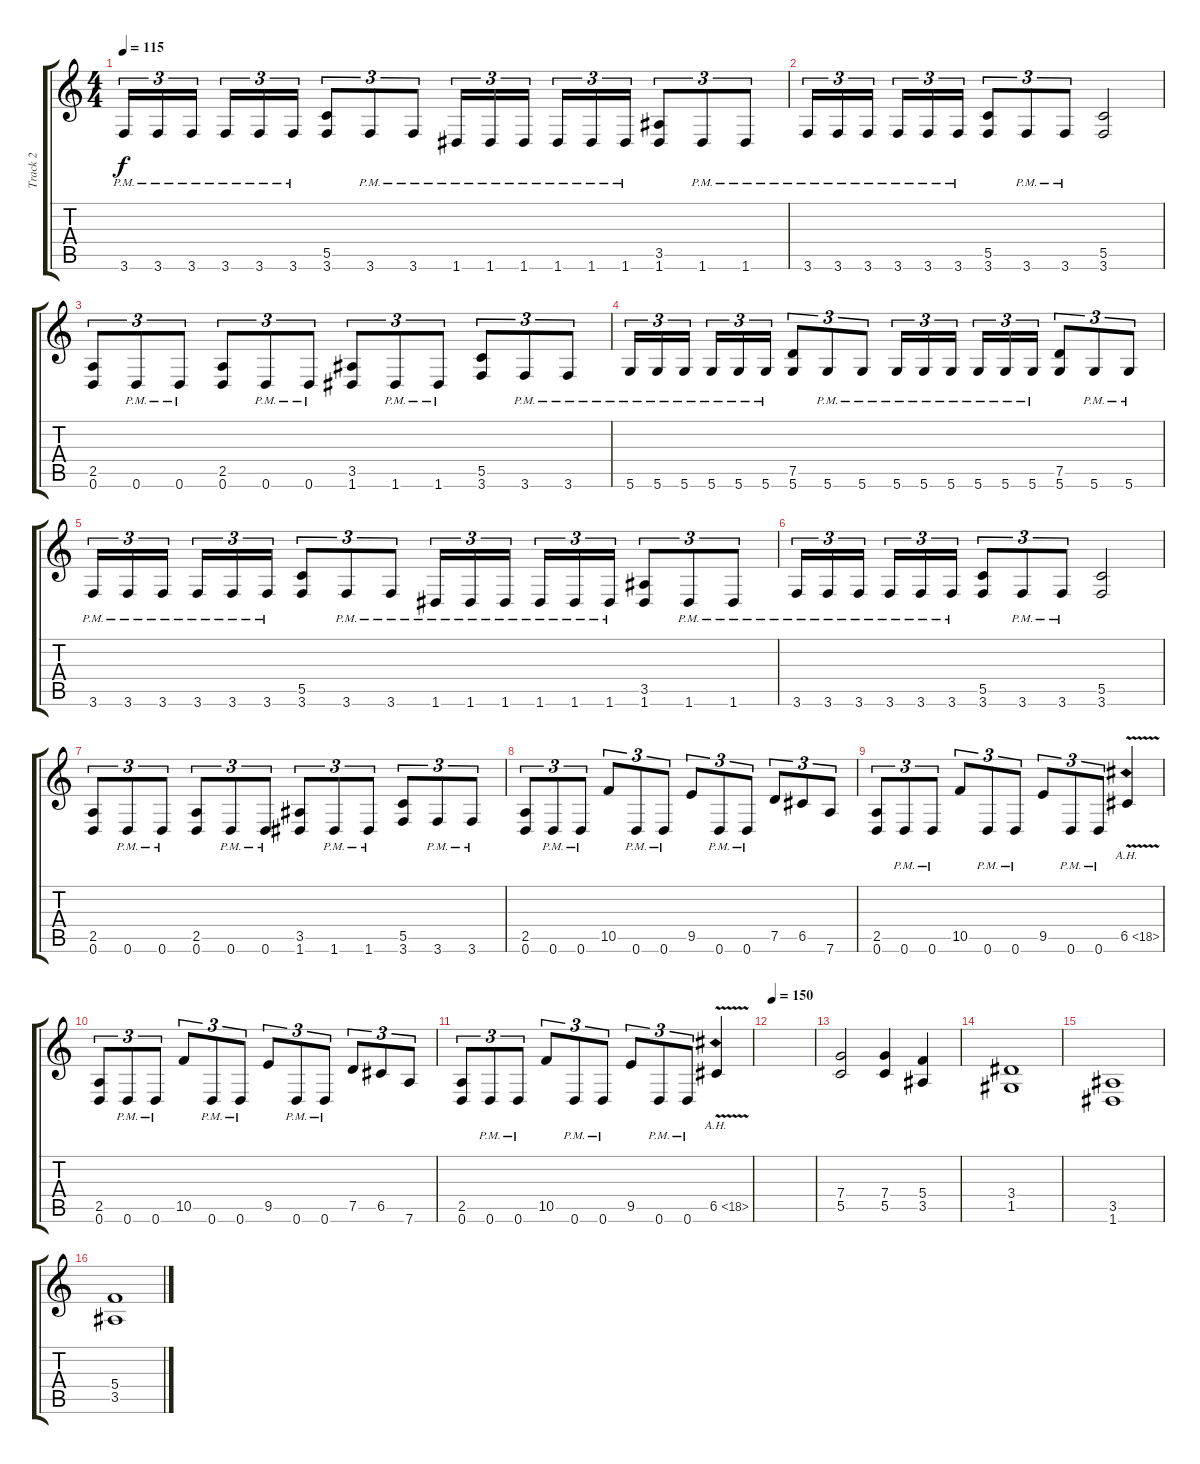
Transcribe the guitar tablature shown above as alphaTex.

\track ("Track 2" "Track 2") {instrument distortionguitar}
\staff {score tabs}
\tuning (D4 A3 F3 C3 G2 D2) {hide}
\ts (4 4)
\tempo 115
\clef g2
\ks c
3.6{pm}.16{tu (3 2) dy f} 3.6{pm}.16{tu (3 2)} 3.6{pm}.16{tu (3 2) beam splitsecondary} 3.6{pm}.16{tu (3 2)} 3.6{pm}.16{tu (3 2)} 3.6{pm}.16{tu (3 2)} (5.5 3.6).8{tu (3 2)} 3.6{pm}.8{tu (3 2)} 3.6{pm}.8{tu (3 2)} 1.6{pm}.16{tu (3 2)} 1.6{pm}.16{tu (3 2)} 1.6{pm}.16{tu (3 2) beam splitsecondary} 1.6{pm}.16{tu (3 2)} 1.6{pm}.16{tu (3 2)} 1.6{pm}.16{tu (3 2)} (3.5 1.6).8{tu (3 2)} 1.6{pm}.8{tu (3 2)} 1.6{pm}.8{tu (3 2)} |
3.6{pm}.16{tu (3 2)} 3.6{pm}.16{tu (3 2)} 3.6{pm}.16{tu (3 2) beam splitsecondary} 3.6{pm}.16{tu (3 2)} 3.6{pm}.16{tu (3 2)} 3.6{pm}.16{tu (3 2)} (5.5 3.6).8{tu (3 2)} 3.6{pm}.8{tu (3 2)} 3.6{pm}.8{tu (3 2)} (5.5 3.6).2 |
(2.5 0.6).8{tu (3 2)} 0.6{pm}.8{tu (3 2)} 0.6{pm}.8{tu (3 2)} (2.5 0.6).8{tu (3 2)} 0.6{pm}.8{tu (3 2)} 0.6{pm}.8{tu (3 2)} (3.5 1.6).8{tu (3 2)} 1.6{pm}.8{tu (3 2)} 1.6{pm}.8{tu (3 2)} (5.5 3.6).8{tu (3 2)} 3.6{pm}.8{tu (3 2)} 3.6{pm}.8{tu (3 2)} |
5.6{pm}.16{tu (3 2)} 5.6{pm}.16{tu (3 2)} 5.6{pm}.16{tu (3 2) beam splitsecondary} 5.6{pm}.16{tu (3 2)} 5.6{pm}.16{tu (3 2)} 5.6{pm}.16{tu (3 2)} (7.5 5.6).8{tu (3 2)} 5.6{pm}.8{tu (3 2)} 5.6{pm}.8{tu (3 2)} 5.6{pm}.16{tu (3 2)} 5.6{pm}.16{tu (3 2)} 5.6{pm}.16{tu (3 2) beam splitsecondary} 5.6{pm}.16{tu (3 2)} 5.6{pm}.16{tu (3 2)} 5.6{pm}.16{tu (3 2)} (7.5 5.6).8{tu (3 2)} 5.6{pm}.8{tu (3 2)} 5.6{pm}.8{tu (3 2)} |
3.6{pm}.16{tu (3 2)} 3.6{pm}.16{tu (3 2)} 3.6{pm}.16{tu (3 2) beam splitsecondary} 3.6{pm}.16{tu (3 2)} 3.6{pm}.16{tu (3 2)} 3.6{pm}.16{tu (3 2)} (5.5 3.6).8{tu (3 2)} 3.6{pm}.8{tu (3 2)} 3.6{pm}.8{tu (3 2)} 1.6{pm}.16{tu (3 2)} 1.6{pm}.16{tu (3 2)} 1.6{pm}.16{tu (3 2) beam splitsecondary} 1.6{pm}.16{tu (3 2)} 1.6{pm}.16{tu (3 2)} 1.6{pm}.16{tu (3 2)} (3.5 1.6).8{tu (3 2)} 1.6{pm}.8{tu (3 2)} 1.6{pm}.8{tu (3 2)} |
3.6{pm}.16{tu (3 2)} 3.6{pm}.16{tu (3 2)} 3.6{pm}.16{tu (3 2) beam splitsecondary} 3.6{pm}.16{tu (3 2)} 3.6{pm}.16{tu (3 2)} 3.6{pm}.16{tu (3 2)} (5.5 3.6).8{tu (3 2)} 3.6{pm}.8{tu (3 2)} 3.6{pm}.8{tu (3 2)} (5.5 3.6).2 |
(2.5 0.6).8{tu (3 2)} 0.6{pm}.8{tu (3 2)} 0.6{pm}.8{tu (3 2)} (2.5 0.6).8{tu (3 2)} 0.6{pm}.8{tu (3 2)} 0.6{pm}.8{tu (3 2)} (3.5 1.6).8{tu (3 2)} 1.6{pm}.8{tu (3 2)} 1.6{pm}.8{tu (3 2)} (5.5 3.6).8{tu (3 2)} 3.6{pm}.8{tu (3 2)} 3.6{pm}.8{tu (3 2)} |
(2.5 0.6).8{tu (3 2)} 0.6{pm}.8{tu (3 2)} 0.6{pm}.8{tu (3 2)} 10.5.8{tu (3 2)} 0.6{pm}.8{tu (3 2)} 0.6{pm}.8{tu (3 2)} 9.5.8{tu (3 2)} 0.6{pm}.8{tu (3 2)} 0.6{pm}.8{tu (3 2)} 7.5.8{tu (3 2)} 6.5.8{tu (3 2)} 7.6.8{tu (3 2)} |
(2.5 0.6).8{tu (3 2)} 0.6{pm}.8{tu (3 2)} 0.6{pm}.8{tu (3 2)} 10.5.8{tu (3 2)} 0.6{pm}.8{tu (3 2)} 0.6{pm}.8{tu (3 2)} 9.5.8{tu (3 2)} 0.6{pm}.8{tu (3 2)} 0.6{pm}.8{tu (3 2)} 6.5{ah 12 v}.4 |
(2.5 0.6).8{tu (3 2)} 0.6{pm}.8{tu (3 2)} 0.6{pm}.8{tu (3 2)} 10.5.8{tu (3 2)} 0.6{pm}.8{tu (3 2)} 0.6{pm}.8{tu (3 2)} 9.5.8{tu (3 2)} 0.6{pm}.8{tu (3 2)} 0.6{pm}.8{tu (3 2)} 7.5.8{tu (3 2)} 6.5.8{tu (3 2)} 7.6.8{tu (3 2)} |
(2.5 0.6).8{tu (3 2)} 0.6{pm}.8{tu (3 2)} 0.6{pm}.8{tu (3 2)} 10.5.8{tu (3 2)} 0.6{pm}.8{tu (3 2)} 0.6{pm}.8{tu (3 2)} 9.5.8{tu (3 2)} 0.6{pm}.8{tu (3 2)} 0.6{pm}.8{tu (3 2)} 6.5{ah 12 v}.4 |
\tempo 150
|
(7.4 5.5).2 (7.4 5.5).4 (5.4 3.5).4 |
(3.4 1.5).1 |
(3.5 1.6).1 |
(5.4 3.5).1
